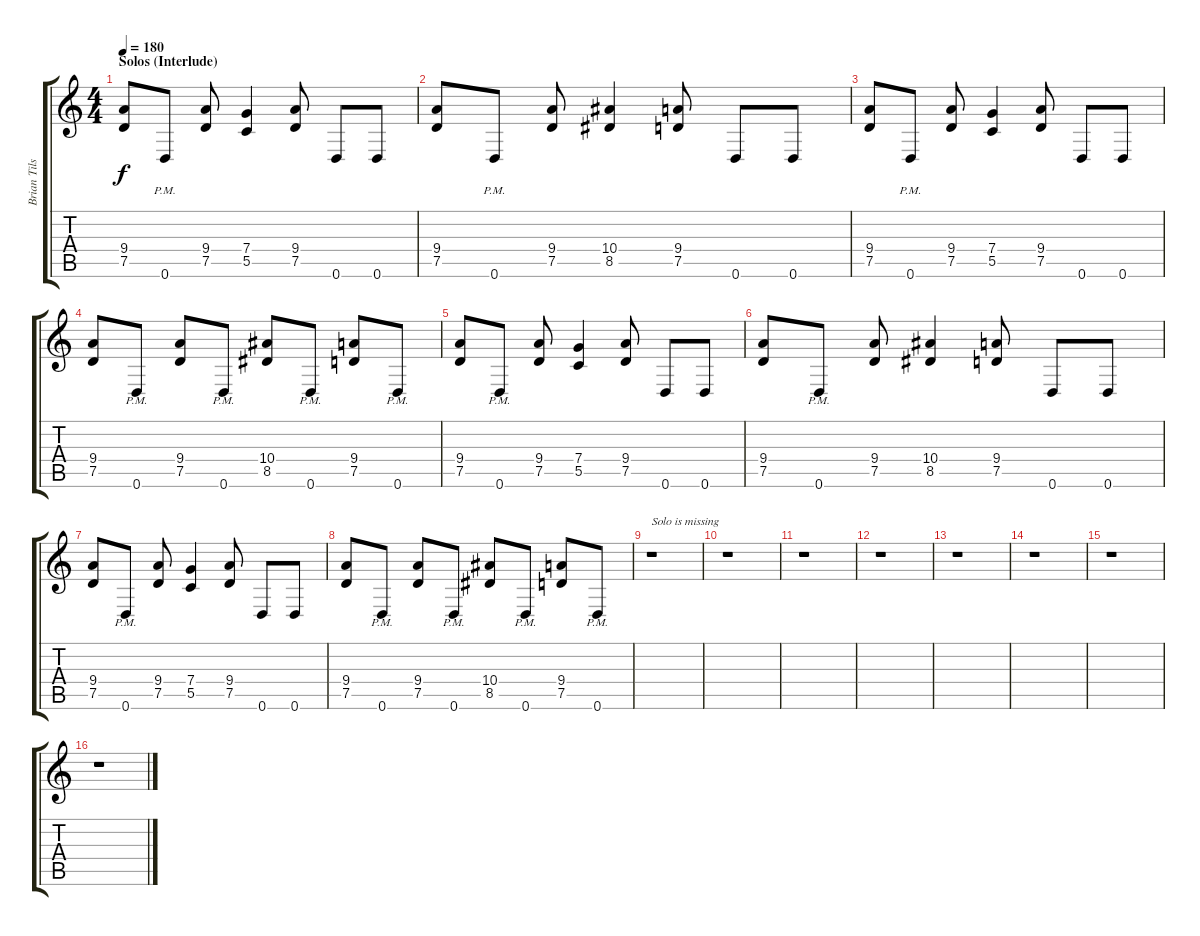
\track ("Brian Tilse" "Brian Tils") {instrument distortionguitar}
\staff {score tabs}
\tuning (D4 A3 F3 C3 G2 D2) {hide}
\ts (4 4)
\section ("" "Solos (Interlude)")
\tempo 180
\clef g2
\ks c
(9.4 7.5).8{dy f volume 16 balance 8} 0.6{pm}.8 (9.4 7.5).8 (7.4 5.5).4 (9.4 7.5).8 0.6.8 0.6.8 |
(9.4 7.5).8 0.6{pm}.8 (9.4 7.5).8 (10.4 8.5).4 (9.4 7.5).8 0.6.8 0.6.8 |
(9.4 7.5).8 0.6{pm}.8 (9.4 7.5).8 (7.4 5.5).4 (9.4 7.5).8 0.6.8 0.6.8 |
(9.4 7.5).8 0.6{pm}.8 (9.4 7.5).8 0.6{pm}.8 (10.4 8.5).8 0.6{pm}.8 (9.4 7.5).8 0.6{pm}.8 |
(9.4 7.5).8 0.6{pm}.8 (9.4 7.5).8 (7.4 5.5).4 (9.4 7.5).8 0.6.8 0.6.8 |
(9.4 7.5).8 0.6{pm}.8 (9.4 7.5).8 (10.4 8.5).4 (9.4 7.5).8 0.6.8 0.6.8 |
(9.4 7.5).8 0.6{pm}.8 (9.4 7.5).8 (7.4 5.5).4 (9.4 7.5).8 0.6.8 0.6.8 |
(9.4 7.5).8 0.6{pm}.8 (9.4 7.5).8 0.6{pm}.8 (10.4 8.5).8 0.6{pm}.8 (9.4 7.5).8 0.6{pm}.8 |
r.1{txt "Solo is missing" balance 11} |
r.1 |
r.1 |
r.1 |
r.1 |
r.1 |
r.1 |
r.1
